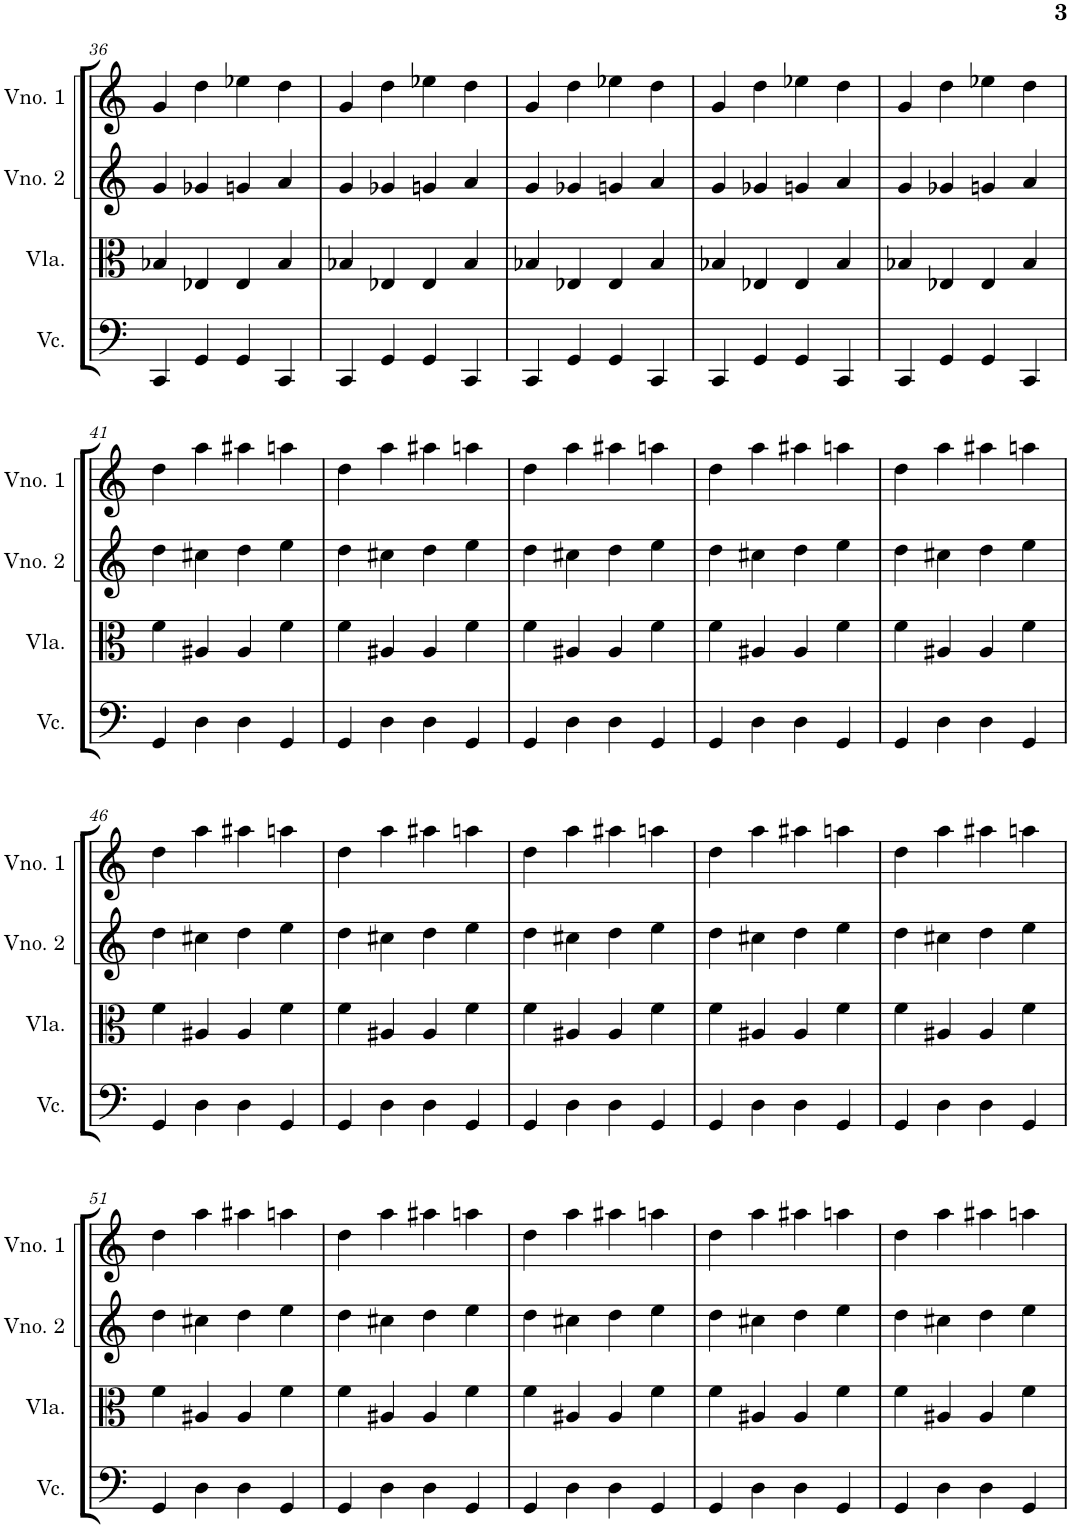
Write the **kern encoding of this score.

**kern	**kern	**kern	**kern
*part4	*part3	*part2	*part1
*staff4	*staff3	*staff2	*staff1
*I"Violoncelo	*I"Viola	*I"Violino 2	*I"Violino 1
*I'Vc.	*I'Vla.	*I'Vno. 2	*I'Vno. 1
!!LO:PB:g=z
*clefF4	*clefC3	*clefG2	*clefG2
*k[]	*k[]	*k[]	*k[]
*M4/4	*M4/4	*M4/4	*M4/4
=36	=36	=36	=36
4CC/	4B-X/	4g/	4g/
4GG/	4E-X/	4g-X/	4dd\
4GG/	4E-/	4gn/	4ee-X\
4CC/	4B-/	4a/	4dd\
=37	=37	=37	=37
4CC/	4B-X/	4g/	4g/
4GG/	4E-X/	4g-X/	4dd\
4GG/	4E-/	4gn/	4ee-X\
4CC/	4B-/	4a/	4dd\
=38	=38	=38	=38
4CC/	4B-X/	4g/	4g/
4GG/	4E-X/	4g-X/	4dd\
4GG/	4E-/	4gn/	4ee-X\
4CC/	4B-/	4a/	4dd\
=39	=39	=39	=39
4CC/	4B-X/	4g/	4g/
4GG/	4E-X/	4g-X/	4dd\
4GG/	4E-/	4gn/	4ee-X\
4CC/	4B-/	4a/	4dd\
=40	=40	=40	=40
4CC/	4B-X/	4g/	4g/
4GG/	4E-X/	4g-X/	4dd\
4GG/	4E-/	4gn/	4ee-X\
4CC/	4B-/	4a/	4dd\
!!LO:LB:g=z
=41	=41	=41	=41
4GG/	4f\	4dd\	4dd\
4D\	4A#X/	4cc#X\	4aa\
4D\	4A#/	4dd\	4aa#X\
4GG/	4f\	4ee\	4aan\
=42	=42	=42	=42
4GG/	4f\	4dd\	4dd\
4D\	4A#X/	4cc#X\	4aa\
4D\	4A#/	4dd\	4aa#X\
4GG/	4f\	4ee\	4aan\
=43	=43	=43	=43
4GG/	4f\	4dd\	4dd\
4D\	4A#X/	4cc#X\	4aa\
4D\	4A#/	4dd\	4aa#X\
4GG/	4f\	4ee\	4aan\
=44	=44	=44	=44
4GG/	4f\	4dd\	4dd\
4D\	4A#X/	4cc#X\	4aa\
4D\	4A#/	4dd\	4aa#X\
4GG/	4f\	4ee\	4aan\
=45	=45	=45	=45
4GG/	4f\	4dd\	4dd\
4D\	4A#X/	4cc#X\	4aa\
4D\	4A#/	4dd\	4aa#X\
4GG/	4f\	4ee\	4aan\
!!LO:LB:g=z
=46	=46	=46	=46
4GG/	4f\	4dd\	4dd\
4D\	4A#X/	4cc#X\	4aa\
4D\	4A#/	4dd\	4aa#X\
4GG/	4f\	4ee\	4aan\
=47	=47	=47	=47
4GG/	4f\	4dd\	4dd\
4D\	4A#X/	4cc#X\	4aa\
4D\	4A#/	4dd\	4aa#X\
4GG/	4f\	4ee\	4aan\
=48	=48	=48	=48
4GG/	4f\	4dd\	4dd\
4D\	4A#X/	4cc#X\	4aa\
4D\	4A#/	4dd\	4aa#X\
4GG/	4f\	4ee\	4aan\
=49	=49	=49	=49
4GG/	4f\	4dd\	4dd\
4D\	4A#X/	4cc#X\	4aa\
4D\	4A#/	4dd\	4aa#X\
4GG/	4f\	4ee\	4aan\
=50	=50	=50	=50
4GG/	4f\	4dd\	4dd\
4D\	4A#X/	4cc#X\	4aa\
4D\	4A#/	4dd\	4aa#X\
4GG/	4f\	4ee\	4aan\
!!LO:LB:g=z
=51	=51	=51	=51
4GG/	4f\	4dd\	4dd\
4D\	4A#X/	4cc#X\	4aa\
4D\	4A#/	4dd\	4aa#X\
4GG/	4f\	4ee\	4aan\
=52	=52	=52	=52
4GG/	4f\	4dd\	4dd\
4D\	4A#X/	4cc#X\	4aa\
4D\	4A#/	4dd\	4aa#X\
4GG/	4f\	4ee\	4aan\
=53	=53	=53	=53
4GG/	4f\	4dd\	4dd\
4D\	4A#X/	4cc#X\	4aa\
4D\	4A#/	4dd\	4aa#X\
4GG/	4f\	4ee\	4aan\
=54	=54	=54	=54
4GG/	4f\	4dd\	4dd\
4D\	4A#X/	4cc#X\	4aa\
4D\	4A#/	4dd\	4aa#X\
4GG/	4f\	4ee\	4aan\
=55	=55	=55	=55
4GG/	4f\	4dd\	4dd\
4D\	4A#X/	4cc#X\	4aa\
4D\	4A#/	4dd\	4aa#X\
4GG/	4f\	4ee\	4aan\
=	=	=	=
*-	*-	*-	*-
